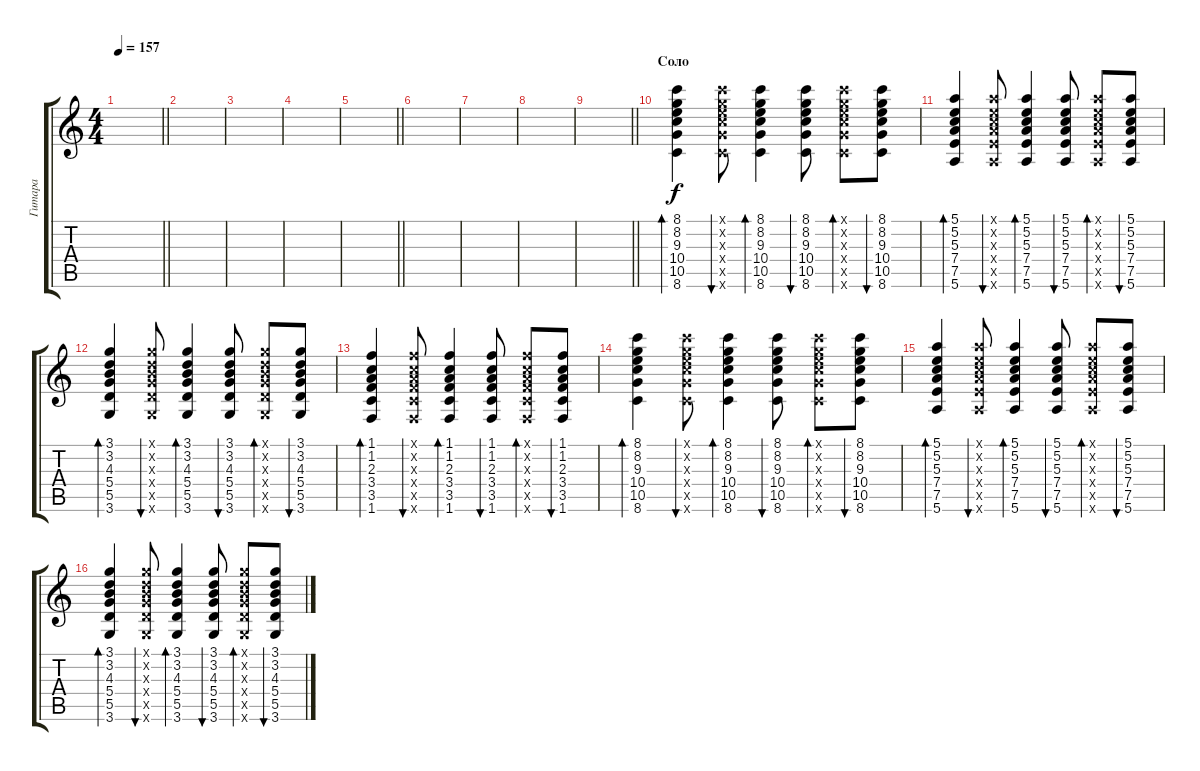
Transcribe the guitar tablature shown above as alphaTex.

\track ("Гитара" "Гитара") {instrument acousticguitarsteel}
\staff {score tabs}
\tuning (E4 B3 G3 D3 A2 E2) {hide}
\ts (4 4)
\tempo 157
\clef g2
\barLineRight lightlight
\ks c
|
|
|
|
\barLineRight lightlight
|
|
|
|
\barLineRight lightlight
|
\section ("" "Соло")
(8.1 8.2 9.3 10.4 10.5 8.6).4{bd 30} (8.1{x} 8.2{x} 9.3{x} 10.4{x} 10.5{x} 8.6{x}).8{bu 30} (8.1 8.2 9.3 10.4 10.5 8.6).4{bd 30} (8.1 8.2 9.3 10.4 10.5 8.6).8{bu 30} (8.1{x} 8.2{x} 9.3{x} 10.4{x} 10.5{x} 8.6{x}).8{bd 30} (8.1 8.2 9.3 10.4 10.5 8.6).8{bu 30} |
(5.1 5.2 5.3 7.4 7.5 5.6).4{bd 30} (5.1{x} 5.2{x} 5.3{x} 7.4{x} 7.5{x} 5.6{x}).8{bu 30} (5.1 5.2 5.3 7.4 7.5 5.6).4{bd 30} (5.1 5.2 5.3 7.4 7.5 5.6).8{bu 30} (5.1{x} 5.2{x} 5.3{x} 7.4{x} 7.5{x} 5.6{x}).8{bd 30} (5.1 5.2 5.3 7.4 7.5 5.6).8{bu 30} |
(3.1 3.2 4.3 5.4 5.5 3.6).4{bd 30} (3.1{x} 3.2{x} 4.3{x} 5.4{x} 5.5{x} 3.6{x}).8{bu 30} (3.1 3.2 4.3 5.4 5.5 3.6).4{bd 30} (3.1 3.2 4.3 5.4 5.5 3.6).8{bu 30} (3.1{x} 3.2{x} 4.3{x} 5.4{x} 5.5{x} 3.6{x}).8{bd 30} (3.1 3.2 4.3 5.4 5.5 3.6).8{bu 30} |
(1.1 1.2 2.3 3.4 3.5 1.6).4{bd 30} (1.1{x} 1.2{x} 2.3{x} 3.4{x} 3.5{x} 1.6{x}).8{bu 30} (1.1 1.2 2.3 3.4 3.5 1.6).4{bd 30} (1.1 1.2 2.3 3.4 3.5 1.6).8{bu 30} (1.1{x} 1.2{x} 2.3{x} 3.4{x} 3.5{x} 1.6{x}).8{bd 30} (1.1 1.2 2.3 3.4 3.5 1.6).8{bu 30} |
(8.1 8.2 9.3 10.4 10.5 8.6).4{bd 30} (8.1{x} 8.2{x} 9.3{x} 10.4{x} 10.5{x} 8.6{x}).8{bu 30} (8.1 8.2 9.3 10.4 10.5 8.6).4{bd 30} (8.1 8.2 9.3 10.4 10.5 8.6).8{bu 30} (8.1{x} 8.2{x} 9.3{x} 10.4{x} 10.5{x} 8.6{x}).8{bd 30} (8.1 8.2 9.3 10.4 10.5 8.6).8{bu 30} |
(5.1 5.2 5.3 7.4 7.5 5.6).4{bd 30} (5.1{x} 5.2{x} 5.3{x} 7.4{x} 7.5{x} 5.6{x}).8{bu 30} (5.1 5.2 5.3 7.4 7.5 5.6).4{bd 30} (5.1 5.2 5.3 7.4 7.5 5.6).8{bu 30} (5.1{x} 5.2{x} 5.3{x} 7.4{x} 7.5{x} 5.6{x}).8{bd 30} (5.1 5.2 5.3 7.4 7.5 5.6).8{bu 30} |
(3.1 3.2 4.3 5.4 5.5 3.6).4{bd 30} (3.1{x} 3.2{x} 4.3{x} 5.4{x} 5.5{x} 3.6{x}).8{bu 30} (3.1 3.2 4.3 5.4 5.5 3.6).4{bd 30} (3.1 3.2 4.3 5.4 5.5 3.6).8{bu 30} (3.1{x} 3.2{x} 4.3{x} 5.4{x} 5.5{x} 3.6{x}).8{bd 30} (3.1 3.2 4.3 5.4 5.5 3.6).8{bu 30}
